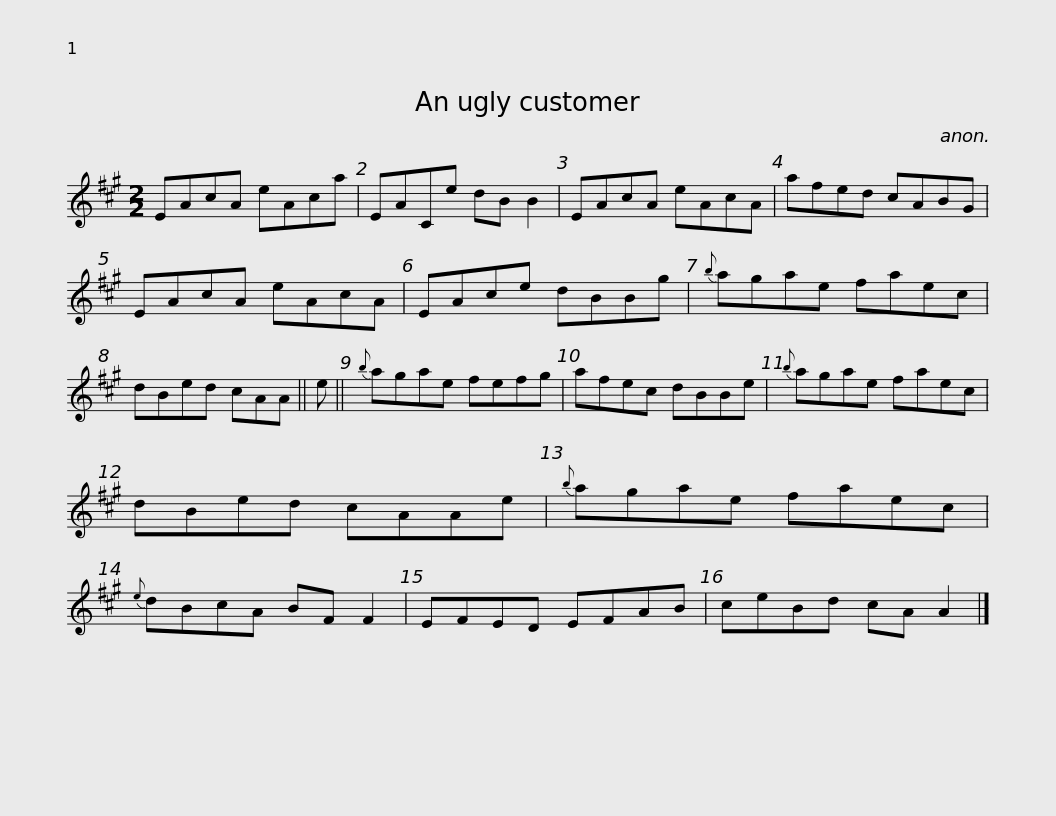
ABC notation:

X:1
L:1/8
M:2/2
I:linebreak $
K:A
V:1 treble
V:1
 EAcA eAca | EACe dB B2 | EAcA eAcA | afed cABG | EAcA eAcA |$ %5
 EAce dBBg |{b} agae faec | dBed cAA || e ||{b} agae fefg | %10
 afec dBBe |${b} agae faec | dBed cAAe |{b} agae faec |{e} dBcA BF F2 | %15
 EFED EFAB |$ ceBd cA A2 |] %17
